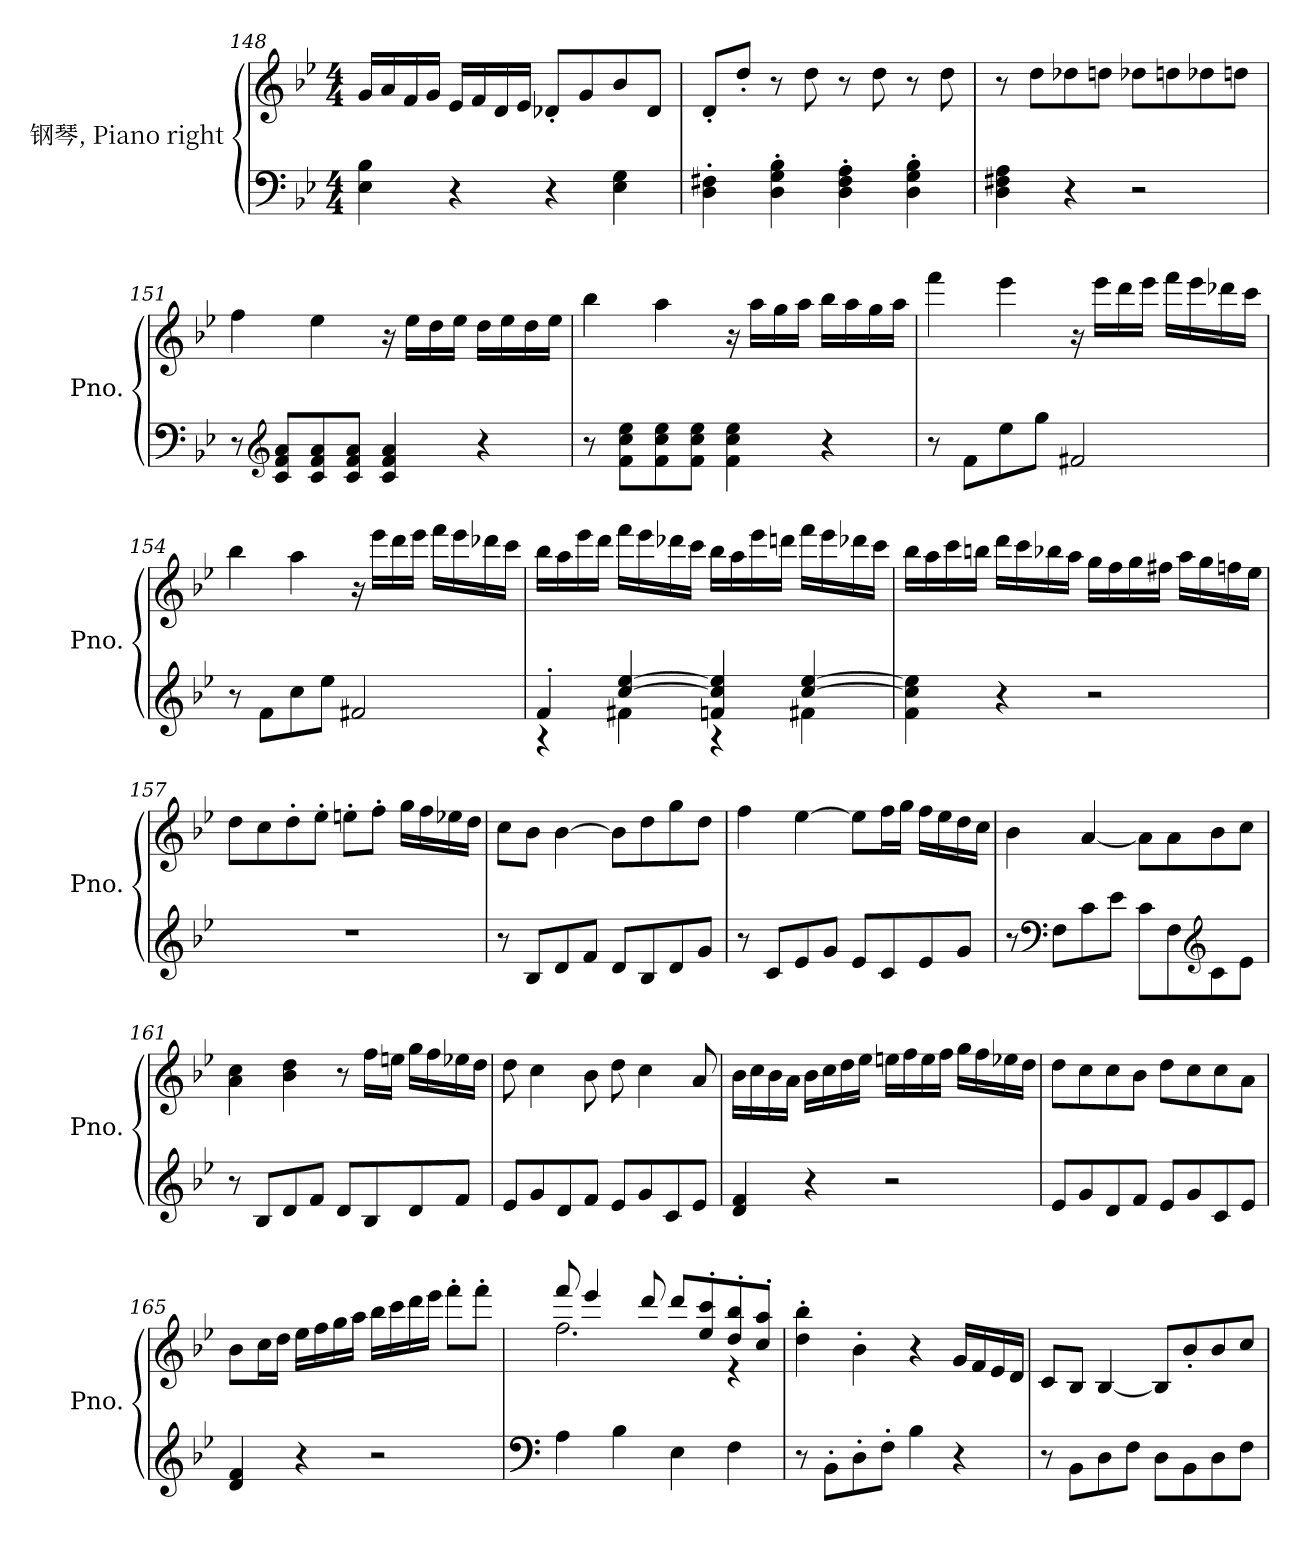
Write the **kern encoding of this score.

**kern	**kern
*part1	*part1
*staff2	*staff1
*I"钢琴, Piano right	*
*I'Pno.	*
!!LO:LB:g=z
*clefF4	*clefG2
*k[b-e-]	*k[b-e-]
*M4/4	*M4/4
=148	=148
4E-\ 4B-\	16g/LL
.	16a/
.	16f/
.	16g/JJ
4r	16e-/LL
.	16f/
.	16d/
.	16e-/JJ
*	*MM113
4r	8d-X'/L
.	8g/
4E-\ 4G\	8b-/
.	8d-/J
=149	=149
*	*MM115
4D\' 4F#X\'	8d'/L
*	*MM111
.	8dd'/J
4D\' 4G\' 4B-\'	8r
*	*MM115
.	8dd\
4D\' 4F#\' 4A\'	8r
.	8dd\
4D\' 4G\' 4B-\'	8r
.	8dd\
=150	=150
4D\ 4F#X\ 4A\	8r
.	8dd\L
4r	8dd-X\
.	8ddn\J
*	*MM114
2r	8dd-X\L
.	8ddn\
*	*MM113
.	8dd-X\
.	8ddn\J
!!LO:LB:g=z
=151	=151
8r	4ff\
*clefG2	*
8c/ 8f/ 8a/L	.
8c/ 8f/ 8a/	4ee-\
8c/ 8f/ 8a/J	.
4c/ 4f/ 4a/	16r
*	*MM113
.	16ee-\LL
.	16dd\
.	16ee-\JJ
4r	16dd\LL
.	16ee-\
.	16dd\
*	*MM107
.	16ee-\JJ
=152	=152
*	*MM113
8r	4bb-\
8f\ 8cc\ 8ee-\L	.
8f\ 8cc\ 8ee-\	4aa\
8f\ 8cc\ 8ee-\J	.
4f\ 4cc\ 4ee-\	16r
*	*MM115
.	16aa\LL
.	16gg\
.	16aa\JJ
4r	16bb-\LL
.	16aa\
.	16gg\
*	*MM106
.	16aa\JJ
=153	=153
*	*MM113
8r	4fff\
8f\L	.
8ee-\	4eee-\
8gg\J	.
2f#X/	16r
*	*MM111
.	16eee-\LL
.	16ddd\
.	16eee-\JJ
*	*MM115
.	16fff\LL
.	16eee-\
.	16ddd-X\
.	16ccc\JJ
!!LO:LB:g=z
=154	=154
*	*MM113
8r	4bb-\
8f\L	.
8cc\	4aa\
8ee-\J	.
2f#X/	16r
*	*MM115
.	16eee-\LL
.	16ddd\
.	16eee-\JJ
.	16fff\LL
.	16eee-\
.	16ddd-X\
.	16ccc\JJ
=155	=155
*^	*
4f'/	4r	16bb-\LL
*	*	*MM111
.	.	16aa\
*	*	*MM115
.	.	16eee-\
.	.	16ddd\JJ
[4cc/ [4ee-/	4f#X\	16fff\LL
.	.	16eee-\
.	.	16ddd-X\
.	.	16ccc\JJ
4fn/ 4cc/] 4ee-/]	4r	16bb-\LL
*	*	*MM111
.	.	16aa\
*	*	*MM115
.	.	16eee-\
.	.	16dddn\JJ
[4cc/ [4ee-/	4f#X\	16fff\LL
.	.	16eee-\
.	.	16ddd-X\
.	.	16ccc\JJ
*v	*v	*
!!LO:PB:g=z
=156	=156
4f\ 4cc\] 4ee-\]	16bb-\LL
*	*MM112
.	16aa\
*	*MM115
.	16ccc\
.	16bbn\JJ
*	*MM114
4r	16ddd\LL
.	16ccc\
.	16bb-X\
.	16aa\JJ
2r	16gg\LL
*	*MM110
.	16ff\
*	*MM112
.	16gg\
.	16ff#X\JJ
.	16aa\LL
.	16gg\
*	*MM114
.	16ffn\
.	16ee-\JJ
=157	=157
*	*MM111
1r	8dd\L
*	*MM109
.	8cc\
.	8dd'\
.	8ee-'\J
*	*MM100
.	8een'\L
*	*MM91
.	8ff'\J
*	*MM113
.	16gg\LL
.	16ff\
.	16ee-X\
*	*MM116
.	16dd\JJ
=158	=158
*	*MM114
8r	8cc\L
*	*MM115
8B-/L	8b-\J
8d/	[4b-\
8f/J	.
8d/L	8b-\L]
*	*MM117
8B-/	8dd\
8d/	8gg\
*	*MM113
8g/J	8dd\J
!!LO:LB:g=z
=159	=159
*	*MM115
8r	4ff\
8c/L	.
8e-/	[4ee-\
8g/J	.
8e-/L	8ee-\L]
*	*MM117
8c/	16ff\L
.	16gg\JJ
8e-/	16ff\LL
.	16ee-\
8g/J	16dd\
.	16cc\JJ
=160	=160
8r	4b-\
*clefF4	*
8F\L	.
*	*MM117
8c\	[4a/
8e-\J	.
8c\L	8a\L]
8F\	8a\
*clefG2	*
8c\	8b-\
*	*MM111
8e-\J	8cc\J
=161	=161
*	*MM115
8r	4a\ 4cc\
8B-/L	.
8d/	4b-\ 4dd\
8f/J	.
8d/L	8r
*	*MM118
8B-/	16ff\LL
.	16een\JJ
8d/	16gg\LL
.	16ff\
8f/J	16ee-X\
.	16dd\JJ
=162	=162
*	*MM115
8e-/L	8dd\
8g/	4cc\
8d/	.
*	*MM117
8f/J	8b-\
*	*MM115
8e-/L	8dd\
8g/	4cc\
8c/	.
*	*MM117
8e-/J	8a/
!!LO:LB:g=z
=163	=163
*	*MM118
4d/ 4f/	16b-\LL
.	16cc\
.	16b-\
.	16a\JJ
4r	16b-\LL
.	16cc\
.	16dd\
.	16ee-\JJ
2r	16een\LL
.	16ff\
.	16ee\
*	*MM113
.	16ff\JJ
*	*MM119
.	16gg\LL
.	16ff\
.	16ee-X\
*	*MM112
.	16dd\JJ
=164	=164
*	*MM118
8e-/L	8dd\L
8g/	8cc\
8d/	8cc\
8f/J	8b-\J
8e-/L	8dd\L
8g/	8cc\
8c/	8cc\
8e-/J	8a\J
=165	=165
4d/ 4f/	8b-\L
.	16cc\L
.	16dd\JJ
4r	16ee-\LL
.	16ff\
.	16gg\
.	16aa\JJ
2r	16bb-\LL
.	16ccc\
.	16ddd\
.	16eee-\JJ
.	8fff'\L
.	8fff'\J
!!LO:LB:g=z
=166	=166
*clefF4	*
*	*MM116
*	*^
4A\	8fff/	2.ff\
.	4eee-/	.
4B-\	.	.
.	8ddd/	.
4E-\	8ddd/L	.
*	*MM118	*
.	8ee-/' 8ccc/'	.
4F\	8dd/' 8bb-/'	4r
*	*MM107	*
.	8cc/' 8aa/'J	.
*	*v	*v
=167	=167
*	*MM115
8r	4dd\' 4bb-\'
8BB-'\L	.
8D'\	4b-'\
8F'\J	.
*	*MM105
4B-\	4r
*	*MM117
4r	16g/LL
.	16f/
.	16e-/
.	16d/JJ
=168	=168
*	*MM115
8r	8c/L
8BB-\L	8B-/J
8D\	[4B-/
8F\J	.
8D\L	8B-/L]
*	*MM114
8BB-\	8b-'/
8D\	8b-/
8F\J	8cc/J
=	=
*-	*-
